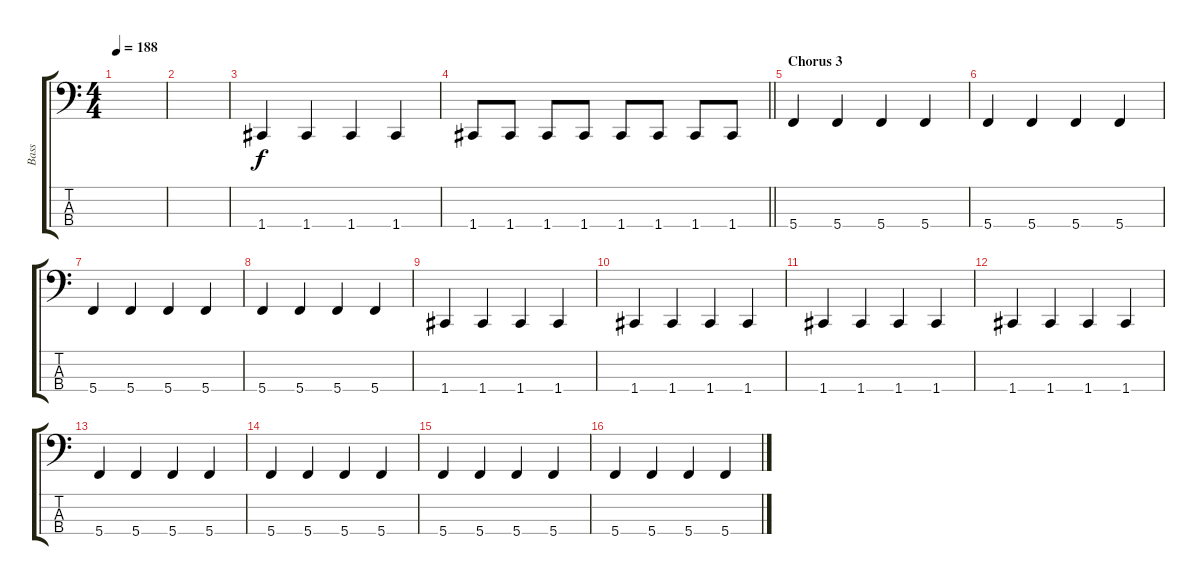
\track ("Bass" "Bass") {instrument electricbassfinger}
\staff {score tabs}
\tuning (F2 C2 G1 C1) {hide}
\ts (4 4)
\tempo 188
\clef f4
\ks c
|
|
1.4.4 1.4.4 1.4.4 1.4.4 |
\barLineRight lightlight
1.4.8 1.4.8 1.4.8 1.4.8 1.4.8 1.4.8 1.4.8 1.4.8 |
\section ("" "Chorus 3")
5.4.4 5.4.4 5.4.4 5.4.4 |
5.4.4 5.4.4 5.4.4 5.4.4 |
5.4.4 5.4.4 5.4.4 5.4.4 |
5.4.4 5.4.4 5.4.4 5.4.4 |
1.4.4 1.4.4 1.4.4 1.4.4 |
1.4.4 1.4.4 1.4.4 1.4.4 |
1.4.4 1.4.4 1.4.4 1.4.4 |
1.4.4 1.4.4 1.4.4 1.4.4 |
5.4.4 5.4.4 5.4.4 5.4.4 |
5.4.4 5.4.4 5.4.4 5.4.4 |
5.4.4 5.4.4 5.4.4 5.4.4 |
5.4.4 5.4.4 5.4.4 5.4.4
